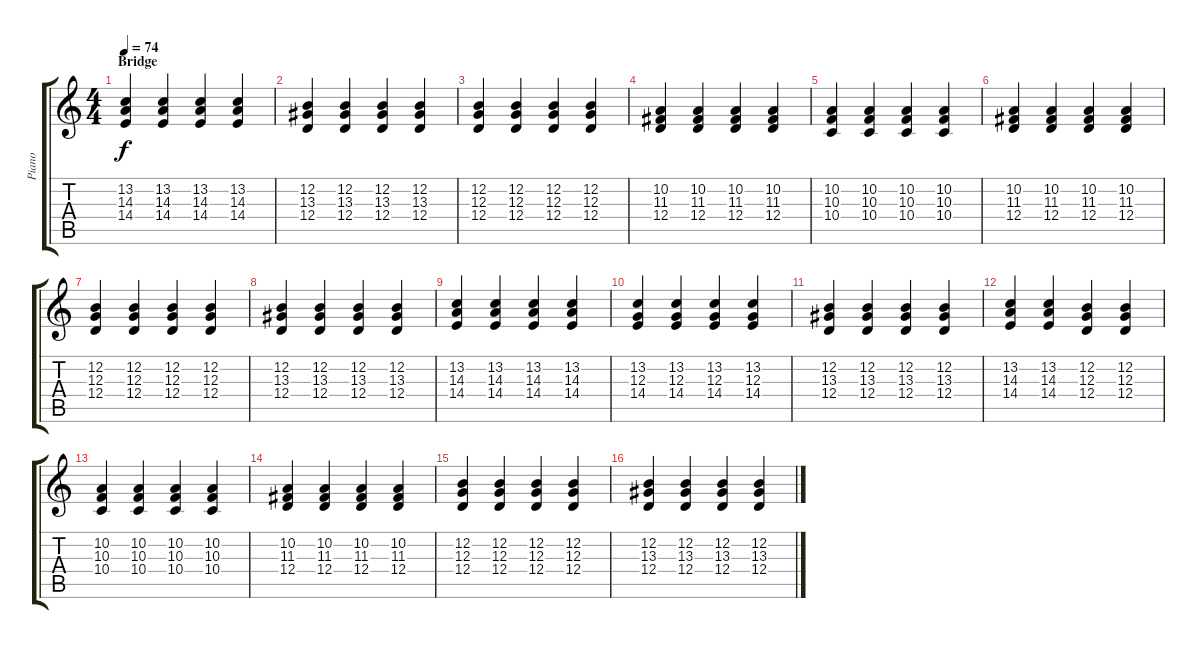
\track ("Piano" "Piano") {instrument brightacousticpiano}
\staff {score tabs}
\tuning (E4 B3 G3 D3 A2 E2) {hide}
\ts (4 4)
\section ("" "Bridge")
\tempo 74
\clef g2
\ks c
(13.2 14.3 14.4).4{dy f} (13.2 14.3 14.4).4 (13.2 14.3 14.4).4 (13.2 14.3 14.4).4 |
(12.2 13.3 12.4).4 (12.2 13.3 12.4).4 (12.2 13.3 12.4).4 (12.2 13.3 12.4).4 |
(12.2 12.3 12.4).4 (12.2 12.3 12.4).4 (12.2 12.3 12.4).4 (12.2 12.3 12.4).4 |
(10.2 11.3 12.4).4 (10.2 11.3 12.4).4 (10.2 11.3 12.4).4 (10.2 11.3 12.4).4 |
(10.2 10.3 10.4).4 (10.2 10.3 10.4).4 (10.2 10.3 10.4).4 (10.2 10.3 10.4).4 |
(10.2 11.3 12.4).4 (10.2 11.3 12.4).4 (10.2 11.3 12.4).4 (10.2 11.3 12.4).4 |
(12.2 12.3 12.4).4 (12.2 12.3 12.4).4 (12.2 12.3 12.4).4 (12.2 12.3 12.4).4 |
(12.2 13.3 12.4).4 (12.2 13.3 12.4).4 (12.2 13.3 12.4).4 (12.2 13.3 12.4).4 |
(13.2 14.3 14.4).4 (13.2 14.3 14.4).4 (13.2 14.3 14.4).4 (13.2 14.3 14.4).4 |
(13.2 12.3 14.4).4 (13.2 12.3 14.4).4 (13.2 12.3 14.4).4 (13.2 12.3 14.4).4 |
(12.2 13.3 12.4).4 (12.2 13.3 12.4).4 (12.2 13.3 12.4).4 (12.2 13.3 12.4).4 |
(13.2 14.3 14.4).4 (13.2 14.3 14.4).4 (12.2 12.3 12.4).4 (12.2 12.3 12.4).4 |
(10.2 10.3 10.4).4 (10.2 10.3 10.4).4 (10.2 10.3 10.4).4 (10.2 10.3 10.4).4 |
(10.2 11.3 12.4).4 (10.2 11.3 12.4).4 (10.2 11.3 12.4).4 (10.2 11.3 12.4).4 |
(12.2 12.3 12.4).4 (12.2 12.3 12.4).4 (12.2 12.3 12.4).4 (12.2 12.3 12.4).4 |
(12.2 13.3 12.4).4 (12.2 13.3 12.4).4 (12.2 13.3 12.4).4 (12.2 13.3 12.4).4
